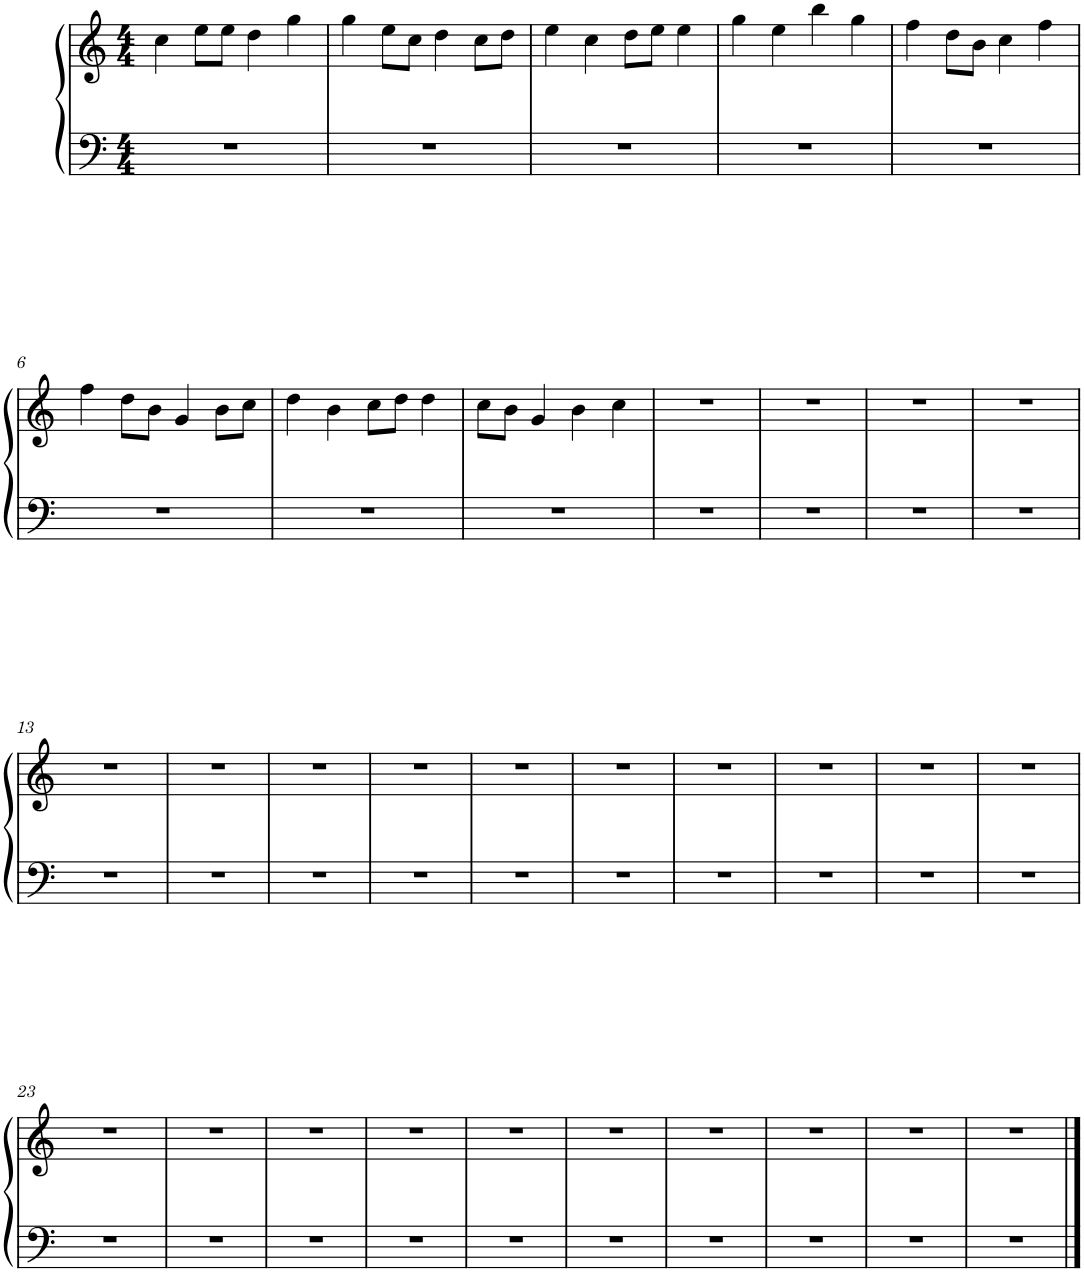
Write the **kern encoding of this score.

**kern	**kern
*part1	*part1
*staff2	*staff1
*I"Piano	*
*I'Pno.	*
*clefF4	*clefG2
*k[]	*k[]
*M4/4	*M4/4
=1	=1
1r	4cc\
.	8ee\L
.	8ee\J
.	4dd\
.	4gg\
=2	=2
1r	4gg\
.	8ee\L
.	8cc\J
.	4dd\
.	8cc\L
.	8dd\J
=3	=3
1r	4ee\
.	4cc\
.	8dd\L
.	8ee\J
.	4ee\
=4	=4
1r	4gg\
.	4ee\
.	4bb\
.	4gg\
=5	=5
1r	4ff\
.	8dd\L
.	8b\J
.	4cc\
.	4ff\
!!LO:LB:g=z
=6	=6
1r	4ff\
.	8dd\L
.	8b\J
.	4g/
.	8b\L
.	8cc\J
=7	=7
1r	4dd\
.	4b\
.	8cc\L
.	8dd\J
.	4dd\
=8	=8
1r	8cc\L
.	8b\J
.	4g/
.	4b\
.	4cc\
=9	=9
1r	1r
=10	=10
1r	1r
=11	=11
1r	1r
=12	=12
1r	1r
!!LO:LB:g=z
=13	=13
1r	1r
=14	=14
1r	1r
=15	=15
1r	1r
=16	=16
1r	1r
=17	=17
1r	1r
=18	=18
1r	1r
=19	=19
1r	1r
=20	=20
1r	1r
=21	=21
1r	1r
=22	=22
1r	1r
!!LO:LB:g=z
=23	=23
1r	1r
=24	=24
1r	1r
=25	=25
1r	1r
=26	=26
1r	1r
=27	=27
1r	1r
=28	=28
1r	1r
=29	=29
1r	1r
=30	=30
1r	1r
=31	=31
1r	1r
=32	=32
1r	1r
==	==
*-	*-
